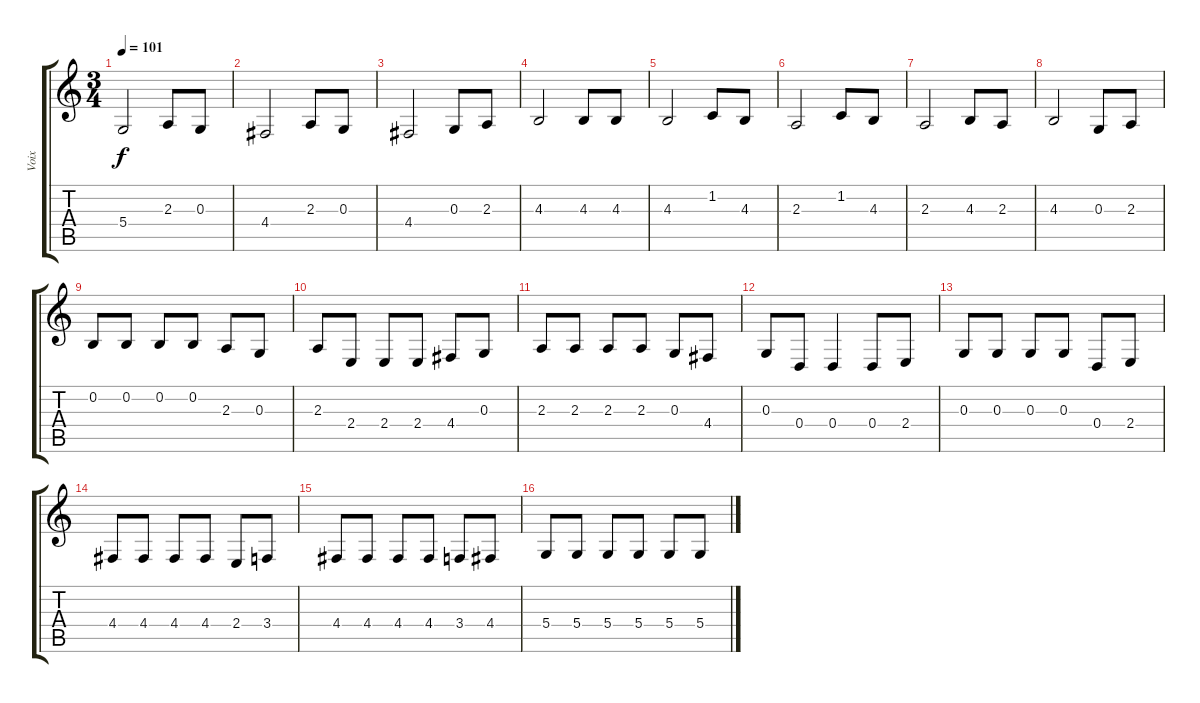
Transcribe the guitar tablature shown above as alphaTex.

\track ("Voix" "Voix") {instrument flute}
\staff {score tabs}
\tuning (E4 B3 G3 D3 A2 E2) {hide}
\ts (3 4)
\tempo 101
\clef g2
\ks c
5.4.2{dy f} 2.3.8 0.3.8 |
4.4.2 2.3.8 0.3.8 |
4.4.2 0.3.8 2.3.8 |
4.3.2 4.3.8 4.3.8 |
4.3.2 1.2.8 4.3.8 |
2.3.2 1.2.8 4.3.8 |
2.3.2 4.3.8 2.3.8 |
4.3.2 0.3.8 2.3.8 |
0.2.8 0.2.8 0.2.8 0.2.8 2.3.8 0.3.8 |
2.3.8 2.4.8 2.4.8 2.4.8 4.4.8 0.3.8 |
2.3.8 2.3.8 2.3.8 2.3.8 0.3.8 4.4.8 |
0.3.8 0.4.8 0.4.4 0.4.8 2.4.8 |
0.3.8 0.3.8 0.3.8 0.3.8 0.4.8 2.4.8 |
4.4.8 4.4.8 4.4.8 4.4.8 2.4.8 3.4.8 |
4.4.8 4.4.8 4.4.8 4.4.8 3.4.8 4.4.8 |
5.4.8 5.4.8 5.4.8 5.4.8 5.4.8 5.4.8
